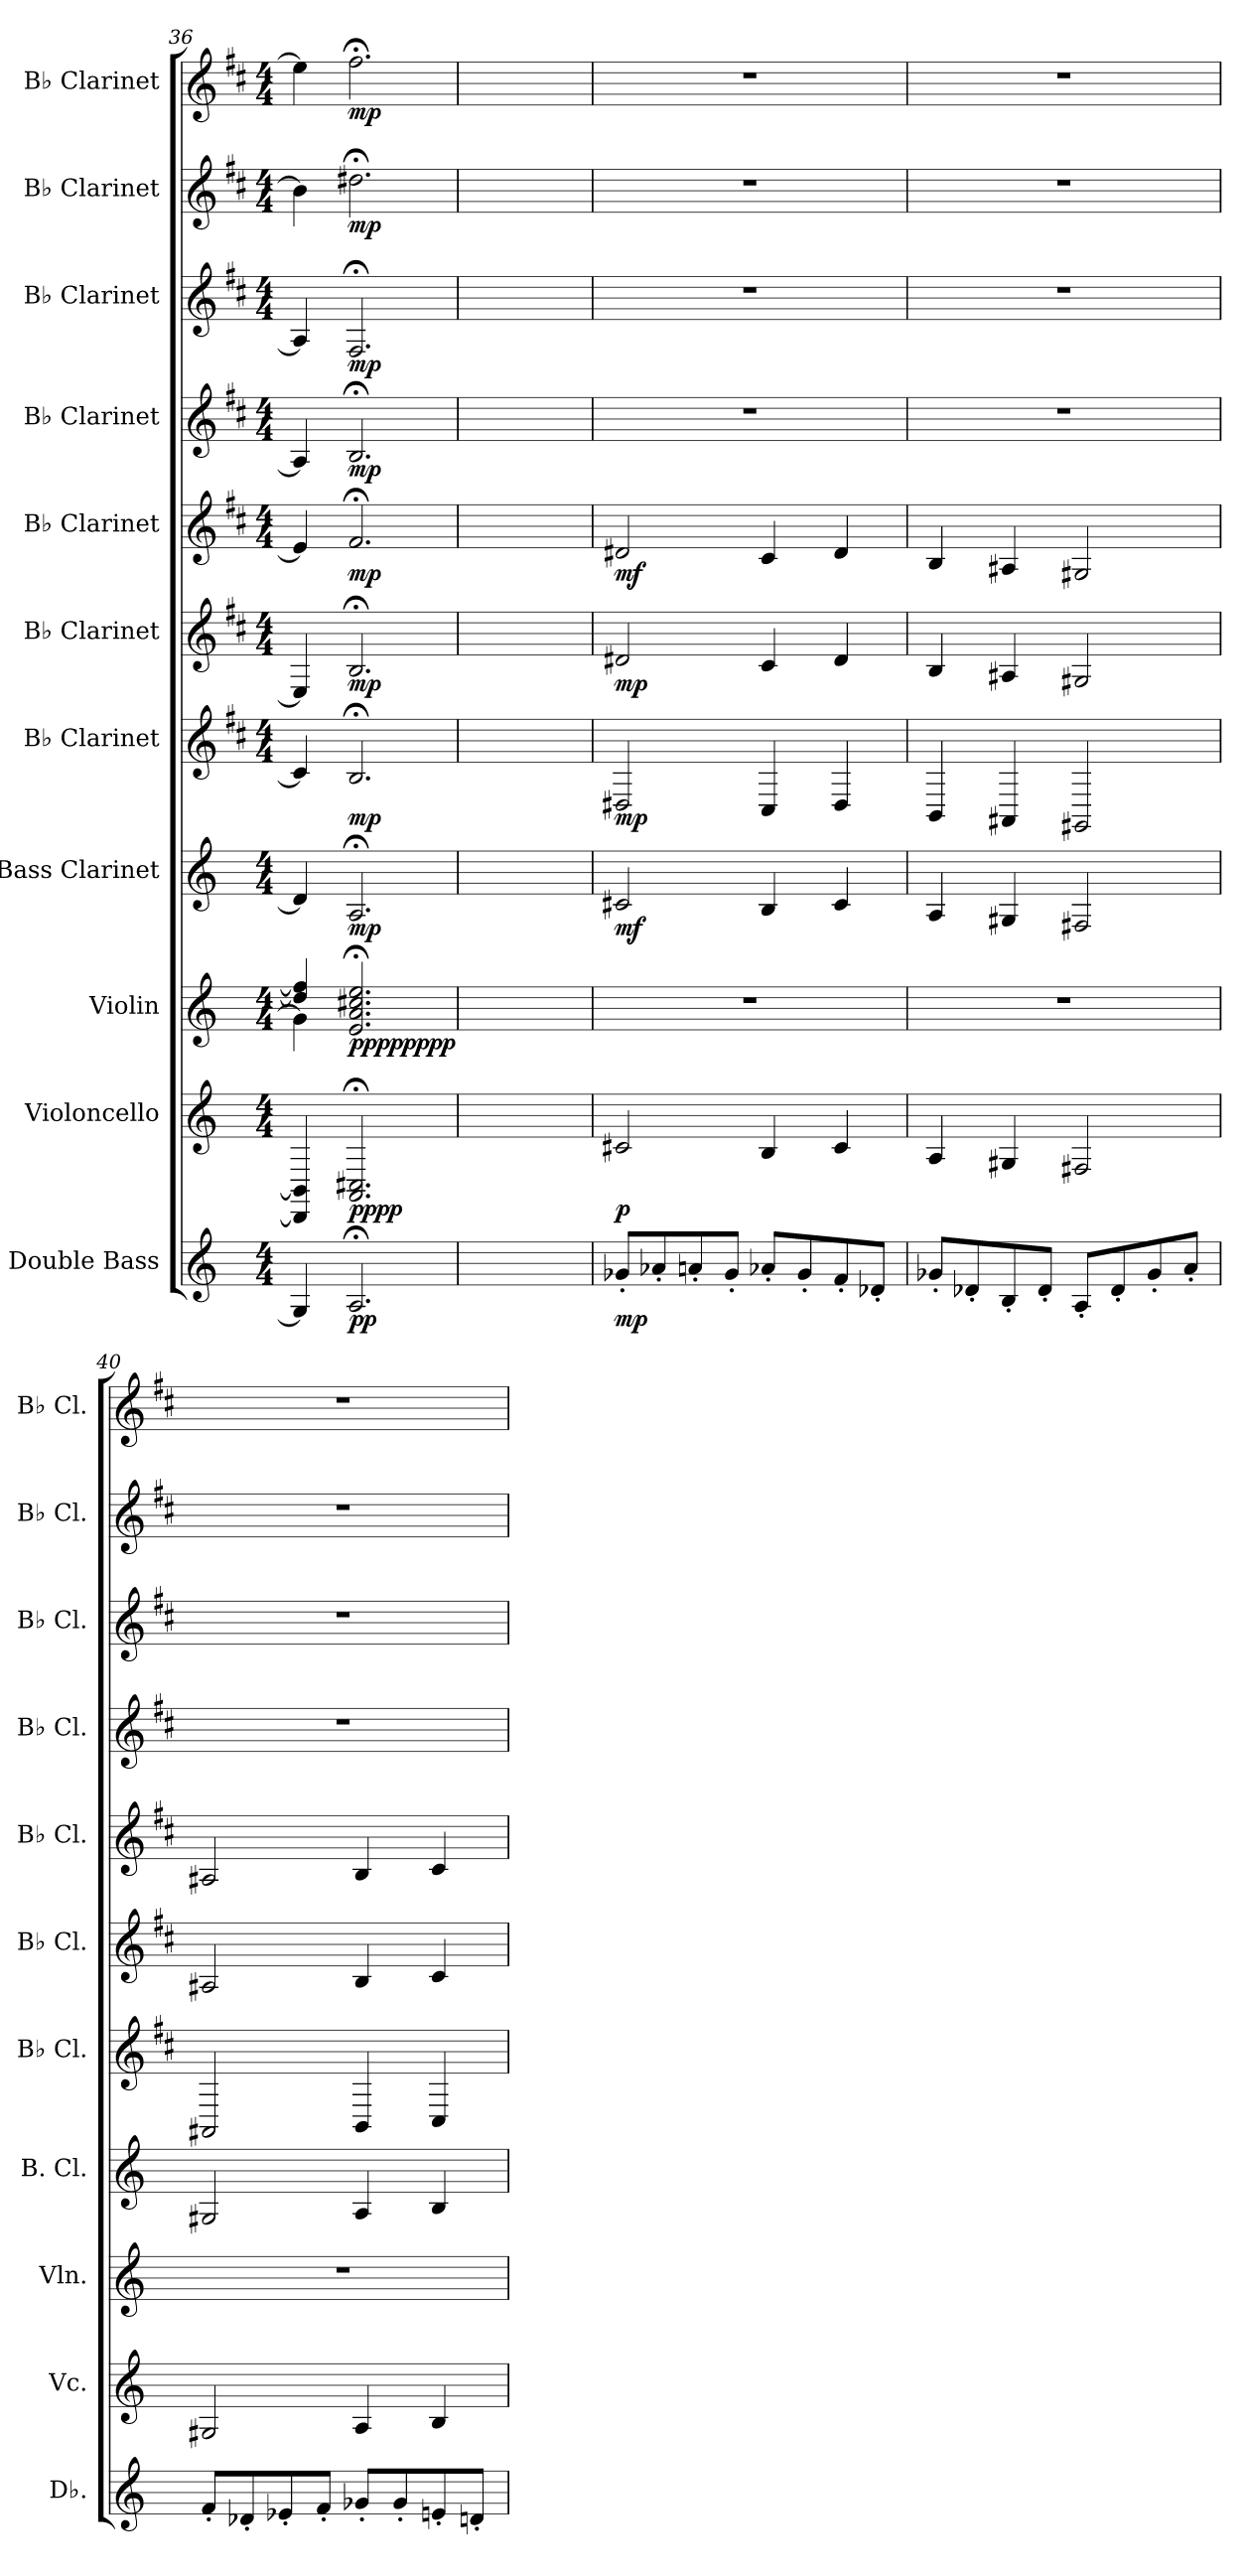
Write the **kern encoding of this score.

**kern	**dynam	**kern	**dynam	**kern	**dynam	**kern	**dynam	**kern	**dynam	**kern	**dynam	**kern	**dynam	**kern	**dynam	**kern	**dynam	**kern	**dynam	**kern	**dynam
*part11	*part11	*part10	*part10	*part9	*part9	*part8	*part8	*part7	*part7	*part6	*part6	*part5	*part5	*part4	*part4	*part3	*part3	*part2	*part2	*part1	*part1
*staff11	*staff11	*staff10	*staff10	*staff9	*staff9	*staff8	*staff8	*staff7	*staff7	*staff6	*staff6	*staff5	*staff5	*staff4	*staff4	*staff3	*staff3	*staff2	*staff2	*staff1	*staff1
*I"Double Bass	*	*I"Violoncello	*	*I"Violin	*	*I"Bass Clarinet	*	*I"B♭ Clarinet	*	*I"B♭ Clarinet	*	*I"B♭ Clarinet	*	*I"B♭ Clarinet	*	*I"B♭ Clarinet	*	*I"B♭ Clarinet	*	*I"B♭ Clarinet	*
*I'Db.	*	*I'Vc.	*	*I'Vln.	*	*I'B. Cl.	*	*I'B♭ Cl.	*	*I'B♭ Cl.	*	*I'B♭ Cl.	*	*I'B♭ Cl.	*	*I'B♭ Cl.	*	*I'B♭ Cl.	*	*I'B♭ Cl.	*
*clefG2	*	*clefG2	*	*clefG2	*	*clefG2	*	*clefG2	*	*clefG2	*	*clefG2	*	*clefG2	*	*clefG2	*	*clefG2	*	*clefG2	*
*ITrd7c12	*	*	*	*	*	*ITrd8c14	*	*ITrd1c2	*	*ITrd1c2	*	*ITrd1c2	*	*ITrd1c2	*	*ITrd1c2	*	*ITrd1c2	*	*ITrd1c2	*
*k[]	*	*k[]	*	*k[]	*	*k[]	*	*k[]	*	*k[]	*	*k[]	*	*k[]	*	*k[]	*	*k[]	*	*k[]	*
*M4/4	*	*M4/4	*	*M4/4	*	*M4/4	*	*M4/4	*	*M4/4	*	*M4/4	*	*M4/4	*	*M4/4	*	*M4/4	*	*M4/4	*
=36	=36	=36	=36	=36	=36	=36	=36	=36	=36	=36	=36	=36	=36	=36	=36	=36	=36	=36	=36	=36	=36
*	*	*	*	*^	*	*	*	*	*	*	*	*	*	*	*	*	*	*	*	*	*
4GG-/]	.	4DD/] 4BB/]	.	4dd/] 4ff#/]	4g#\]	.	4D/]	.	4B/]	.	4D/]	.	4d/]	.	4G#/]	.	4G#/]	.	4a\]	.	4dd\]	.
!	!LO:DY:b	!	!LO:DY:b	!	!	!	!	!	!	!	!	!	!	!	!	!	!	!	!	!	!	!
!	!	!	!LO:DY:n=1:b	!	!	!LO:DY:b	!	!	!	!	!	!	!	!	!	!	!	!	!	!	!	!
!	!	!	!	!	!	!LO:DY:n=1:b	!	!	!	!	!	!	!	!	!	!	!	!	!	!	!	!
!	!	!	!	!	!	!LO:DY:n=2:b	!	!	!	!	!	!	!	!	!	!	!	!	!	!	!	!
!	!	!	!	!	!	!LO:DY:n=3:b	!	!LO:DY:b	!	!LO:DY:b	!	!LO:DY:b	!	!LO:DY:b	!	!LO:DY:b	!	!LO:DY:b	!	!LO:DY:b	!	!LO:DY:b
2.AA;</	pp	2.AA/;< 2.C#X/;<	pp pp	2.e/;< 2.a/;< 2.cc#X/;< 2.ee/;<	2.ryy	pp pp pp pp	2.AA;</	mp	2.A;</	mp	2.A;</	mp	2.e;</	mp	2.A;</	mp	2.E;</	mp	2.cc#X;<\	mp	2.ee;<\	mp
*	*	*	*	*v	*v	*	*	*	*	*	*	*	*	*	*	*	*	*	*	*	*	*
=37	=37	=37	=37	=37	=37	=37	=37	=37	=37	=37	=37	=37	=37	=37	=37	=37	=37	=37	=37	=37	=37
1ryy	.	1ryy	.	1ryy	.	1ryy	.	1ryy	.	1ryy	.	1ryy	.	1ryy	.	1ryy	.	1ryy	.	1ryy	.
!!LO:PB:g=z
=38	=38	=38	=38	=38	=38	=38	=38	=38	=38	=38	=38	=38	=38	=38	=38	=38	=38	=38	=38	=38	=38
*	*	*	*	*	*	*	*	*	*	*	*	*	*	*	*	*	*	*	*	*MM96	*
!	!LO:DY:b	!	!LO:DY:b	!	!	!	!LO:DY:b	!	!LO:DY:b	!	!LO:DY:b	!	!LO:DY:b	!	!	!	!	!	!	!	!
8G-X'/L	mp	2c#X/	p	1r	.	2C#X/	mf	2C#X/	mp	2c#X/	mp	2c#X/	mf	1r	.	1r	.	1r	.	1r	.
8A-X'/	.	.	.	.	.	.	.	.	.	.	.	.	.	.	.	.	.	.	.	.	.
8An'/	.	.	.	.	.	.	.	.	.	.	.	.	.	.	.	.	.	.	.	.	.
8G-'/J	.	.	.	.	.	.	.	.	.	.	.	.	.	.	.	.	.	.	.	.	.
8A-X'/L	.	4B/	.	.	.	4BB/	.	4BB/	.	4B/	.	4B/	.	.	.	.	.	.	.	.	.
8G-'/	.	.	.	.	.	.	.	.	.	.	.	.	.	.	.	.	.	.	.	.	.
8F'/	.	4c#/	.	.	.	4C#/	.	4C#/	.	4c#/	.	4c#/	.	.	.	.	.	.	.	.	.
8D-X'/J	.	.	.	.	.	.	.	.	.	.	.	.	.	.	.	.	.	.	.	.	.
=39	=39	=39	=39	=39	=39	=39	=39	=39	=39	=39	=39	=39	=39	=39	=39	=39	=39	=39	=39	=39	=39
8G-X'/L	.	4A/	.	1r	.	4AA/	.	4AA/	.	4A/	.	4A/	.	1r	.	1r	.	1r	.	1r	.
8D-X'/	.	.	.	.	.	.	.	.	.	.	.	.	.	.	.	.	.	.	.	.	.
8BB'/	.	4G#X/	.	.	.	4GG#X/	.	4GG#X/	.	4G#X/	.	4G#X/	.	.	.	.	.	.	.	.	.
8D-'/J	.	.	.	.	.	.	.	.	.	.	.	.	.	.	.	.	.	.	.	.	.
8AA'/L	.	2F#X/	.	.	.	2FF#X/	.	2FF#X/	.	2F#X/	.	2F#X/	.	.	.	.	.	.	.	.	.
8D-'/	.	.	.	.	.	.	.	.	.	.	.	.	.	.	.	.	.	.	.	.	.
8G-'/	.	.	.	.	.	.	.	.	.	.	.	.	.	.	.	.	.	.	.	.	.
8A'/J	.	.	.	.	.	.	.	.	.	.	.	.	.	.	.	.	.	.	.	.	.
=40	=40	=40	=40	=40	=40	=40	=40	=40	=40	=40	=40	=40	=40	=40	=40	=40	=40	=40	=40	=40	=40
8F'/L	.	2G#X/	.	1r	.	2GG#X/	.	2GG#X/	.	2G#X/	.	2G#X/	.	1r	.	1r	.	1r	.	1r	.
8D-X'/	.	.	.	.	.	.	.	.	.	.	.	.	.	.	.	.	.	.	.	.	.
8E-X'/	.	.	.	.	.	.	.	.	.	.	.	.	.	.	.	.	.	.	.	.	.
8F'/J	.	.	.	.	.	.	.	.	.	.	.	.	.	.	.	.	.	.	.	.	.
8G-X'/L	.	4A/	.	.	.	4AA/	.	4AA/	.	4A/	.	4A/	.	.	.	.	.	.	.	.	.
8G-'/	.	.	.	.	.	.	.	.	.	.	.	.	.	.	.	.	.	.	.	.	.
8En'/	.	4B/	.	.	.	4BB/	.	4BB/	.	4B/	.	4B/	.	.	.	.	.	.	.	.	.
8Dn'/J	.	.	.	.	.	.	.	.	.	.	.	.	.	.	.	.	.	.	.	.	.
=	=	=	=	=	=	=	=	=	=	=	=	=	=	=	=	=	=	=	=	=	=
*-	*-	*-	*-	*-	*-	*-	*-	*-	*-	*-	*-	*-	*-	*-	*-	*-	*-	*-	*-	*-	*-
